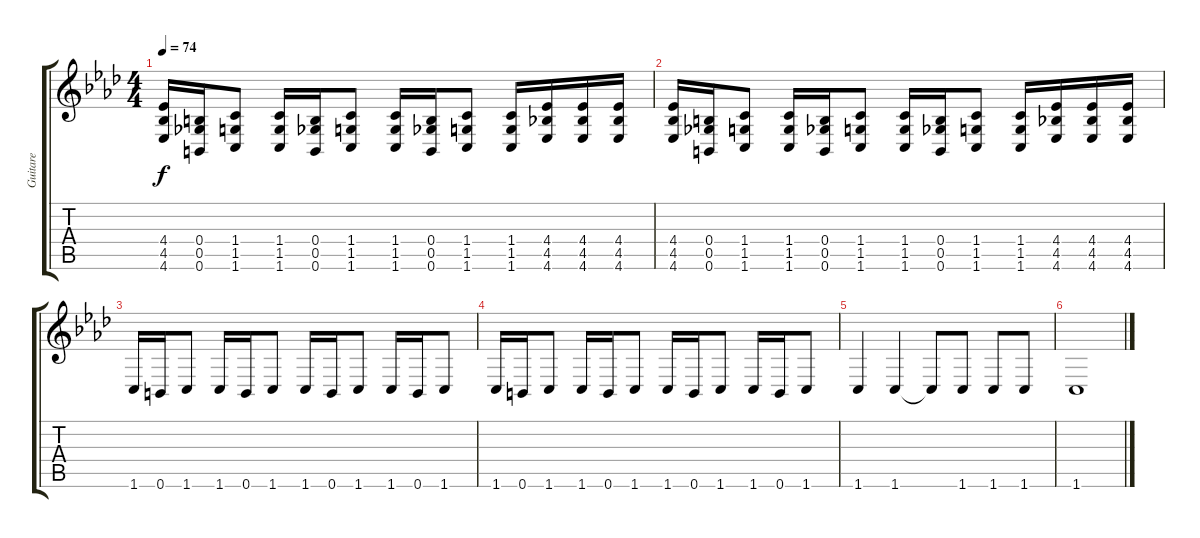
\track ("Guitare" "Guitare") {instrument distortionguitar}
\staff {score tabs}
\tuning (Db4 Ab3 E3 B2 Gb2 B1) {hide}
\ts (4 4)
\tempo 74
\clef g2
\ks fminor
(4.4 4.5 4.6).16{dy f} (0.4 0.5 0.6).16 (1.4 1.5 1.6).8 (1.4 1.5 1.6).16 (0.4 0.5 0.6).16 (1.4 1.5 1.6).8 (1.4 1.5 1.6).16 (0.4 0.5 0.6).16 (1.4 1.5 1.6).8 (1.4 1.5 1.6).16 (4.4 4.5 4.6).16 (4.4 4.5 4.6).16 (4.4 4.5 4.6).16 |
(4.4 4.5 4.6).16 (0.4 0.5 0.6).16 (1.4 1.5 1.6).8 (1.4 1.5 1.6).16 (0.4 0.5 0.6).16 (1.4 1.5 1.6).8 (1.4 1.5 1.6).16 (0.4 0.5 0.6).16 (1.4 1.5 1.6).8 (1.4 1.5 1.6).16 (4.4 4.5 4.6).16 (4.4 4.5 4.6).16 (4.4 4.5 4.6).16 |
1.6.16 0.6.16 1.6.8 1.6.16 0.6.16 1.6.8 1.6.16 0.6.16 1.6.8 1.6.16 0.6.16 1.6.8 |
1.6.16 0.6.16 1.6.8 1.6.16 0.6.16 1.6.8 1.6.16 0.6.16 1.6.8 1.6.16 0.6.16 1.6.8 |
1.6.4 1.6.4 1.6{t}.8 1.6.8 1.6.8 1.6.8 |
1.6.1{volume 0}
